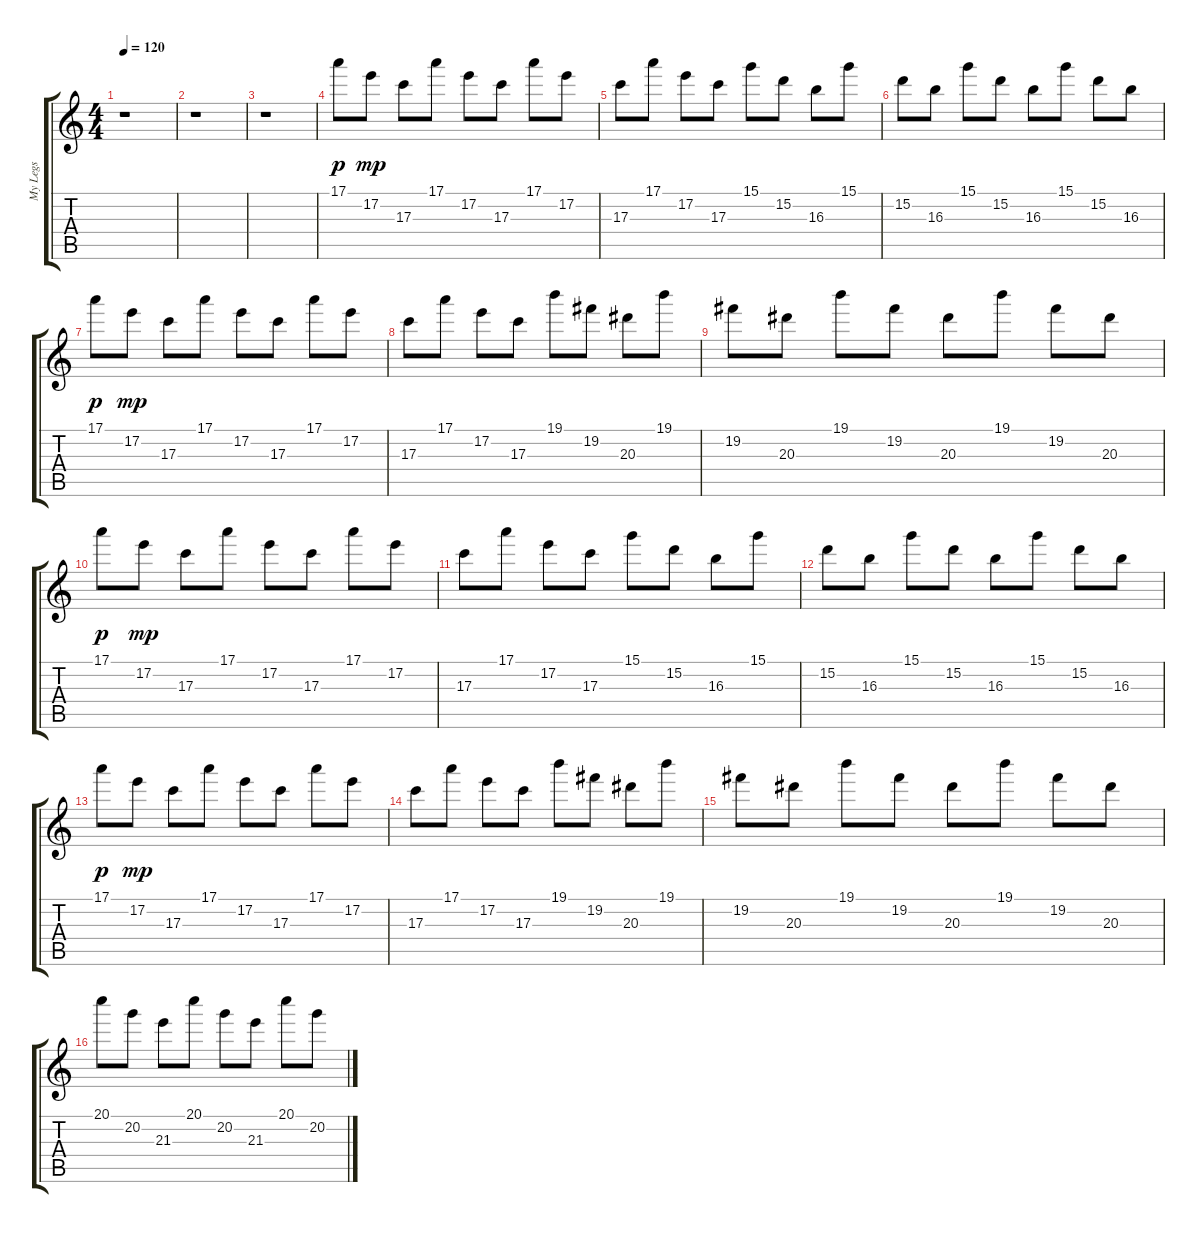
\track ("My Legs" "My Legs") {instrument electricguitarjazz}
\staff {score tabs}
\tuning (E4 B3 G3 D3 A2 E2) {hide}
\ts (4 4)
\tempo 120
\clef g2
\ks c
r.1{dy f} |
r.1 |
r.1 |
17.1.8{dy p instrument orchestralharp} 17.2.8{dy mp} 17.3.8 17.1.8 17.2.8 17.3.8 17.1.8 17.2.8 |
17.3.8 17.1.8 17.2.8 17.3.8 15.1.8 15.2.8 16.3.8 15.1.8 |
15.2.8 16.3.8 15.1.8 15.2.8 16.3.8 15.1.8 15.2.8 16.3.8 |
17.1.8{dy p} 17.2.8{dy mp} 17.3.8 17.1.8 17.2.8 17.3.8 17.1.8 17.2.8 |
17.3.8 17.1.8 17.2.8 17.3.8 19.1.8 19.2.8 20.3.8 19.1.8 |
19.2.8 20.3.8 19.1.8 19.2.8 20.3.8 19.1.8 19.2.8 20.3.8 |
17.1.8{dy p} 17.2.8{dy mp} 17.3.8 17.1.8 17.2.8 17.3.8 17.1.8 17.2.8 |
17.3.8 17.1.8 17.2.8 17.3.8 15.1.8 15.2.8 16.3.8 15.1.8 |
15.2.8 16.3.8 15.1.8 15.2.8 16.3.8 15.1.8 15.2.8 16.3.8 |
17.1.8{dy p} 17.2.8{dy mp} 17.3.8 17.1.8 17.2.8 17.3.8 17.1.8 17.2.8 |
17.3.8 17.1.8 17.2.8 17.3.8 19.1.8 19.2.8 20.3.8 19.1.8 |
19.2.8 20.3.8 19.1.8 19.2.8 20.3.8 19.1.8 19.2.8 20.3.8 |
20.1.8 20.2.8 21.3.8 20.1.8 20.2.8 21.3.8 20.1.8 20.2.8
